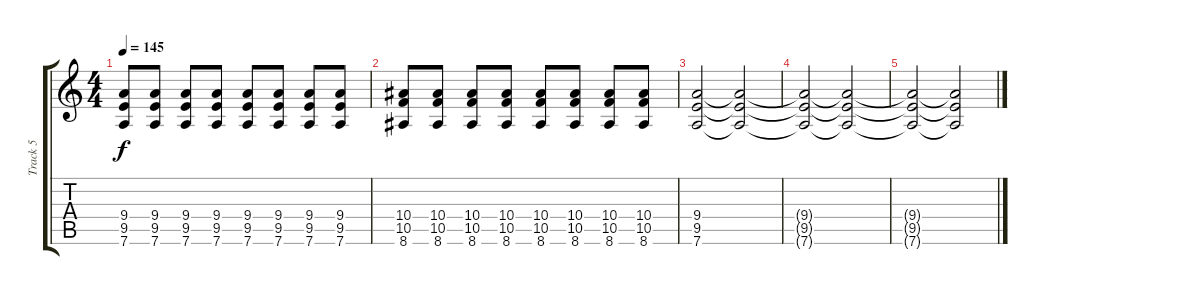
\track ("Track 5" "Track 5") {instrument distortionguitar}
\staff {score tabs}
\tuning (D4 A3 F3 C3 G2 D2) {hide}
\ts (4 4)
\tempo 145
\clef g2
\ks c
(9.4 9.5 7.6).8{dy f} (9.4 9.5 7.6).8 (9.4 9.5 7.6).8 (9.4 9.5 7.6).8 (9.4 9.5 7.6).8 (9.4 9.5 7.6).8 (9.4 9.5 7.6).8 (9.4 9.5 7.6).8 |
(10.4 10.5 8.6).8 (10.4 10.5 8.6).8 (10.4 10.5 8.6).8 (10.4 10.5 8.6).8 (10.4 10.5 8.6).8 (10.4 10.5 8.6).8 (10.4 10.5 8.6).8 (10.4 10.5 8.6).8 |
(9.4 9.5 7.6).2{volume 3} (9.4{t} 9.5{t} 7.6{t}).2 |
(9.4{t} 9.5{t} 7.6{t}).2 (9.4{t} 9.5{t} 7.6{t}).2 |
(9.4{t} 9.5{t} 7.6{t}).2 (9.4{t} 9.5{t} 7.6{t}).2
